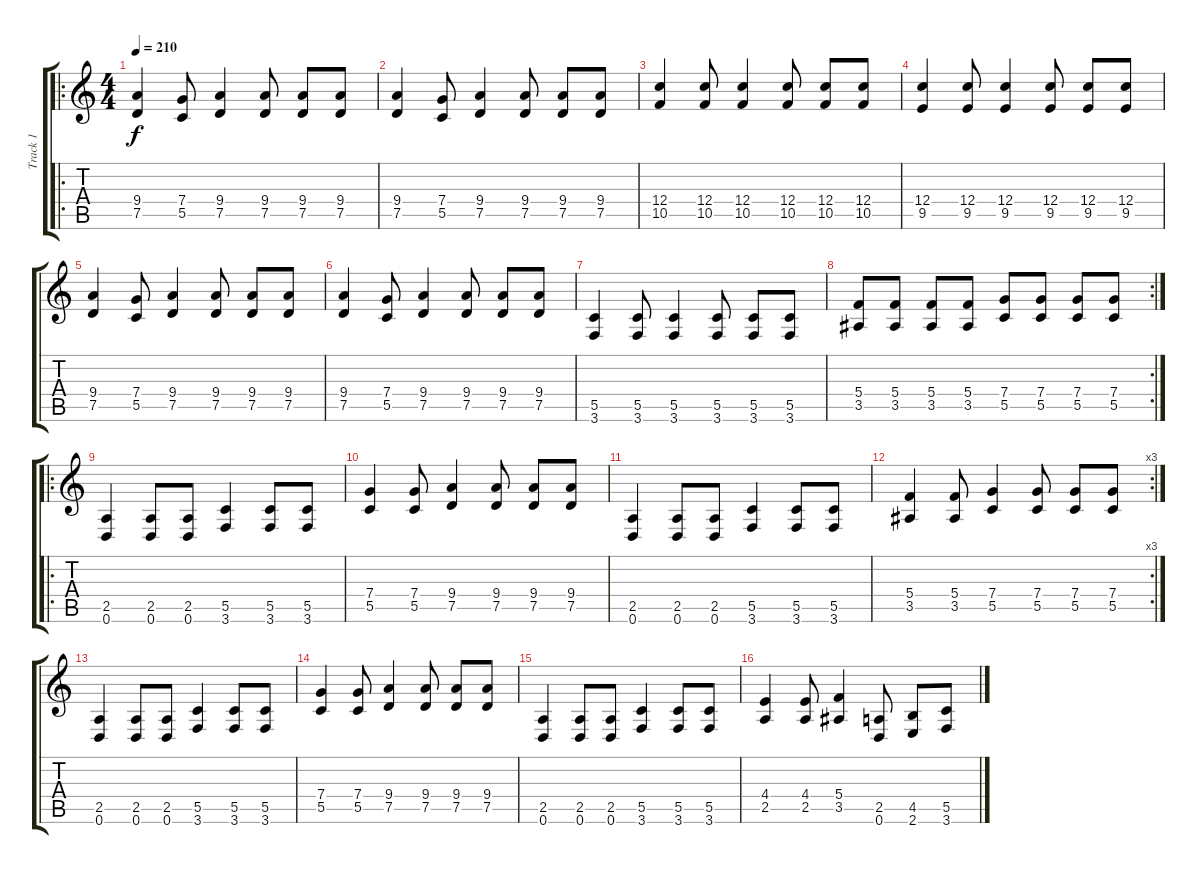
\track ("Track 1" "Track 1") {instrument overdrivenguitar}
\staff {score tabs}
\tuning (D4 A3 F3 C3 G2 D2) {hide}
\ro
\ts (4 4)
\tempo 210
\clef g2
\ks c
(9.4 7.5).4{dy f} (7.4 5.5).8 (9.4 7.5).4 (9.4 7.5).8 (9.4 7.5).8 (9.4 7.5).8 |
(9.4 7.5).4 (7.4 5.5).8 (9.4 7.5).4 (9.4 7.5).8 (9.4 7.5).8 (9.4 7.5).8 |
(12.4 10.5).4 (12.4 10.5).8 (12.4 10.5).4 (12.4 10.5).8 (12.4 10.5).8 (12.4 10.5).8 |
(12.4 9.5).4 (12.4 9.5).8 (12.4 9.5).4 (12.4 9.5).8 (12.4 9.5).8 (12.4 9.5).8 |
(9.4 7.5).4 (7.4 5.5).8 (9.4 7.5).4 (9.4 7.5).8 (9.4 7.5).8 (9.4 7.5).8 |
(9.4 7.5).4 (7.4 5.5).8 (9.4 7.5).4 (9.4 7.5).8 (9.4 7.5).8 (9.4 7.5).8 |
(5.5 3.6).4 (5.5 3.6).8 (5.5 3.6).4 (5.5 3.6).8 (5.5 3.6).8 (5.5 3.6).8 |
\rc 2
(5.4 3.5).8 (5.4 3.5).8 (5.4 3.5).8 (5.4 3.5).8 (7.4 5.5).8 (7.4 5.5).8 (7.4 5.5).8 (7.4 5.5).8 |
\ro
(2.5 0.6).4 (2.5 0.6).8 (2.5 0.6).8 (5.5 3.6).4 (5.5 3.6).8 (5.5 3.6).8 |
(7.4 5.5).4 (7.4 5.5).8 (9.4 7.5).4 (9.4 7.5).8 (9.4 7.5).8 (9.4 7.5).8 |
(2.5 0.6).4 (2.5 0.6).8 (2.5 0.6).8 (5.5 3.6).4 (5.5 3.6).8 (5.5 3.6).8 |
\rc 3
(5.4 3.5).4 (5.4 3.5).8 (7.4 5.5).4 (7.4 5.5).8 (7.4 5.5).8 (7.4 5.5).8 |
(2.5 0.6).4 (2.5 0.6).8 (2.5 0.6).8 (5.5 3.6).4 (5.5 3.6).8 (5.5 3.6).8 |
(7.4 5.5).4 (7.4 5.5).8 (9.4 7.5).4 (9.4 7.5).8 (9.4 7.5).8 (9.4 7.5).8 |
(2.5 0.6).4 (2.5 0.6).8 (2.5 0.6).8 (5.5 3.6).4 (5.5 3.6).8 (5.5 3.6).8 |
(4.4 2.5).4 (4.4 2.5).8 (5.4 3.5).4 (2.5 0.6).8 (4.5 2.6).8 (5.5 3.6).8
